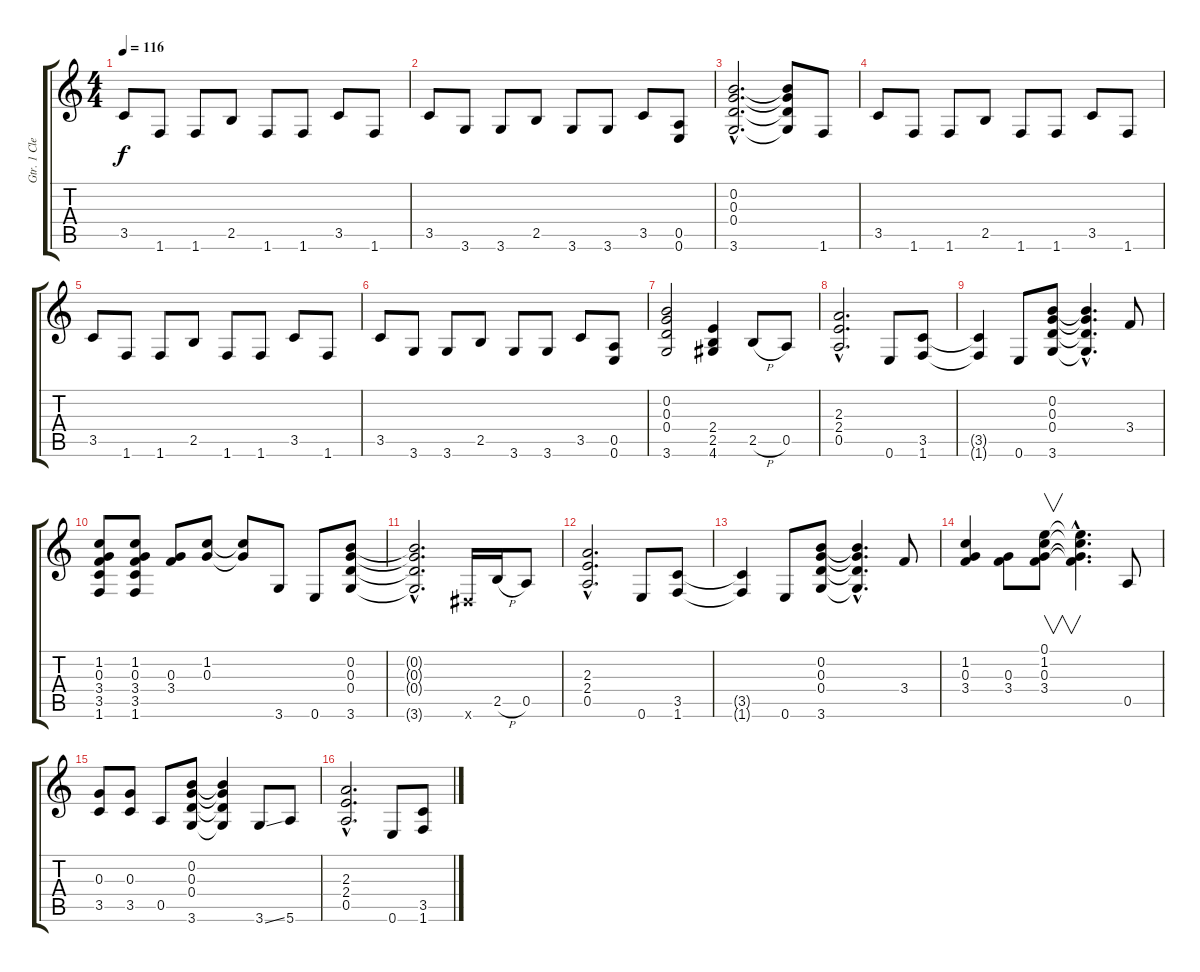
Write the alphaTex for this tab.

\track ("Gtr. 1 Clean pt. 2" "Gtr. 1 Cle") {instrument acousticguitarsteel}
\staff {score tabs}
\tuning (E4 B3 G3 D3 A2 E2) {hide}
\ts (4 4)
\tempo 116
\clef g2
\ks c
3.5.8{dy f} 1.6.8 1.6.8 2.5.8 1.6.8 1.6.8 3.5.8 1.6.8 |
3.5.8 3.6.8 3.6.8 2.5.8 3.6.8 3.6.8 3.5.8 (0.5 0.6).8 |
(0.2{hac} 0.3{hac} 0.4{hac} 3.6{hac}).2{d} (0.2{t} 0.3{t} 0.4{t} 3.6{t}).8 1.6.8 |
3.5.8 1.6.8 1.6.8 2.5.8 1.6.8 1.6.8 3.5.8 1.6.8 |
3.5.8 1.6.8 1.6.8 2.5.8 1.6.8 1.6.8 3.5.8 1.6.8 |
3.5.8 3.6.8 3.6.8 2.5.8 3.6.8 3.6.8 3.5.8 (0.5 0.6).8 |
(0.2 0.3 0.4 3.6).2 (2.4 2.5 4.6).4 2.5{h}.8 0.5.8 |
(2.3{hac} 2.4{hac} 0.5{hac}).2{d} 0.6.8 (3.5 1.6).8 |
(3.5{t} 1.6{t}).4 0.6.8 (0.2 0.3 0.4 3.6).8 (0.2{hac t} 0.3{hac t} 0.4{hac t} 3.6{hac t}).4{d} 3.4.8 |
(1.2 0.3 3.4 3.5 1.6).8 (1.2 0.3 3.4 3.5 1.6).8 (0.3 3.4).8 (1.2 0.3).8 (1.2{t} 0.3{t}).8 3.6.8 0.6.8 (0.2 0.3 0.4 3.6).8 |
(0.2{hac t} 0.3{hac t} 0.4{hac t} 3.6{hac t}).2{d} -1.6{x}.16 2.5{h}.16 0.5.8 |
(2.3{hac} 2.4{hac} 0.5{hac}).2{d} 0.6.8 (3.5 1.6).8 |
(3.5{t} 1.6{t}).4 0.6.8 (0.2 0.3 0.4 3.6).8 (0.2{hac t} 0.3{hac t} 0.4{hac t} 3.6{hac t}).4{d} 3.4.8 |
(1.2 0.3 3.4).4 (0.3 3.4).8 (0.1 1.2 0.3 3.4).8{v} (0.1{hac t} 1.2{hac t} 0.3{hac t} 3.4{hac t}).4{d} 0.5.8 |
(0.3 3.5).8 (0.3 3.5).8 0.5.8 (0.2 0.3 0.4 3.6).8 (0.2{t} 0.3{t} 0.4{t} 3.6{t}).4 3.6{ss}.8 5.6.8 |
(2.3{hac} 2.4{hac} 0.5{hac}).2{d} 0.6.8 (3.5 1.6).8
